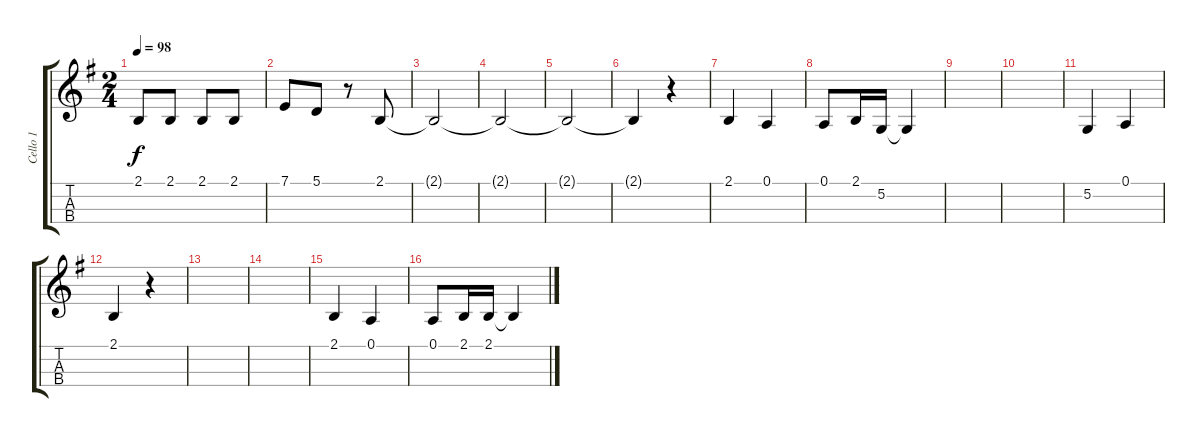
\track ("Cello 1" "Cello 1") {instrument cello}
\staff {score tabs}
\tuning (A3 D3 G2 C2) {hide}
\ts (2 4)
\tempo 98
\clef g2
\ks g
2.1.8{dy f} 2.1.8 2.1.8 2.1.8 |
7.1.8 5.1.8 r.8 2.1.8 |
2.1{t}.2 |
2.1{t}.2 |
2.1{t}.2 |
2.1{t}.4 r.4 |
2.1.4 0.1.4 |
0.1.8 2.1.16 5.2.16 5.2{t}.4 |
|
|
5.2.4 0.1.4 |
2.1.4 r.4 |
|
|
2.1.4 0.1.4 |
0.1.8 2.1.16 2.1.16 2.1{t}.4
